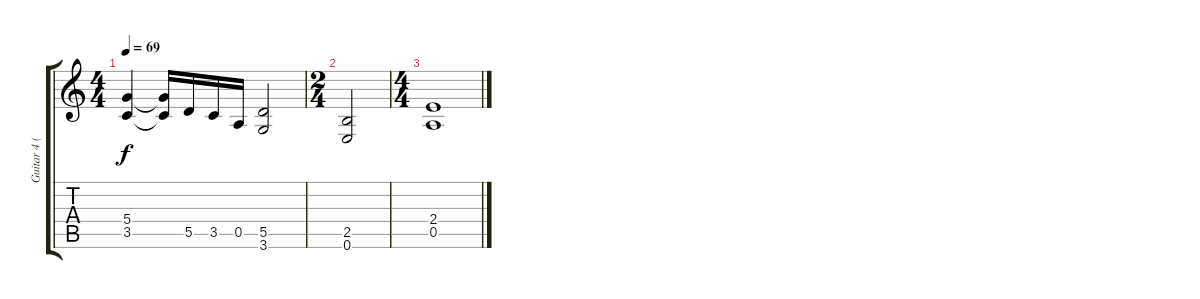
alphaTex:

\track ("Guitar 4 (Distortion)" "Guitar 4 (") {instrument distortionguitar}
\staff {score tabs}
\tuning (E4 B3 G3 D3 A2 E2) {hide}
\ts (4 4)
\tempo 69
\clef g2
\ks c
(5.4 3.5).4{dy f} (5.4{t} 3.5{t}).16 5.5.16 3.5.16 0.5.16 (5.5 3.6).2 |
\ts (2 4)
(2.5 0.6).2 |
\ts (4 4)
(2.4 0.5).1{volume 9}
